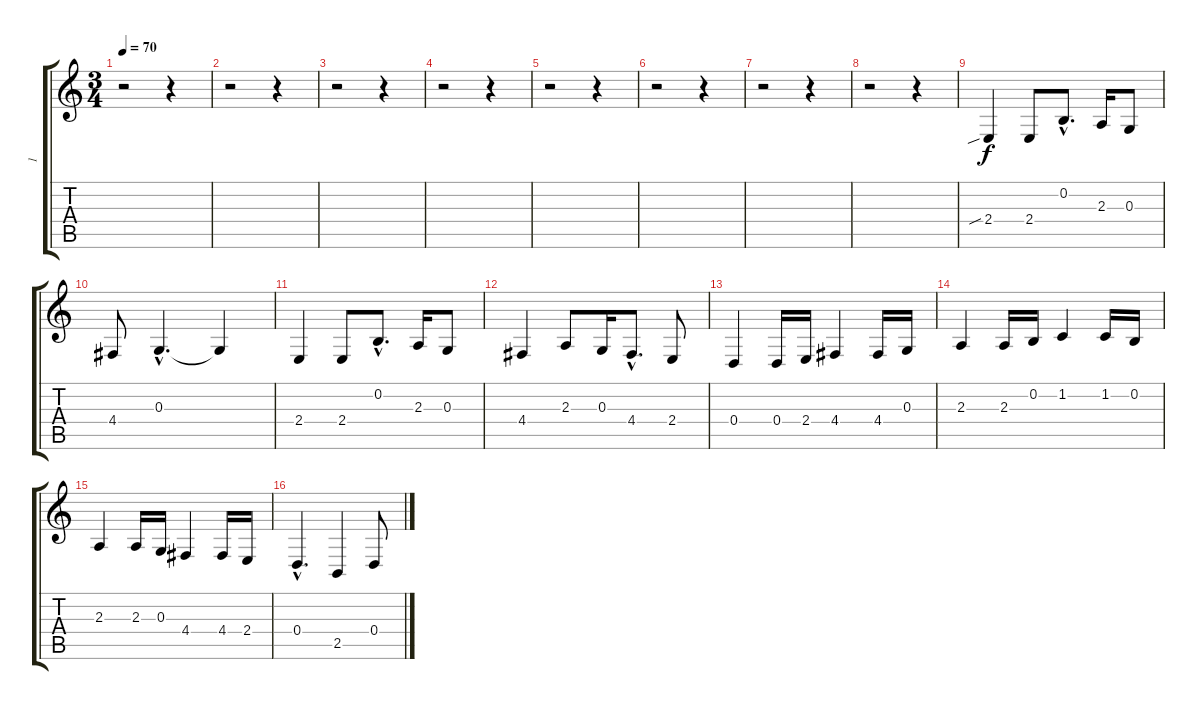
\track ("1" "1") {instrument lead8bassandlead}
\staff {score tabs}
\tuning (E4 B3 G3 D3 A2 E2) {hide}
\ts (3 4)
\tempo 70
\clef g2
\ks c
r.2{dy f instrument lead8bassandlead} r.4 |
r.2 r.4 |
r.2 r.4 |
r.2 r.4 |
r.2 r.4 |
r.2 r.4 |
r.2 r.4 |
r.2 r.4 |
2.4{sib}.4 2.4.8 0.2{hac}.8{d} 2.3.16 0.3.8 |
4.4.8 0.3{hac}.4{d} 0.3{t}.4 |
2.4.4 2.4.8 0.2{hac}.8{d} 2.3.16 0.3.8 |
4.4.4 2.3.8 0.3.16 4.4{hac}.8{d} 2.4.8 |
0.4.4 0.4.16 2.4.16 4.4.4 4.4.16 0.3.16 |
2.3.4 2.3.16 0.2.16 1.2.4 1.2.16 0.2.16 |
2.3.4 2.3.16 0.3.16 4.4.4 4.4.16 2.4.16 |
0.4{hac}.4{d} 2.5.4 0.4.8
